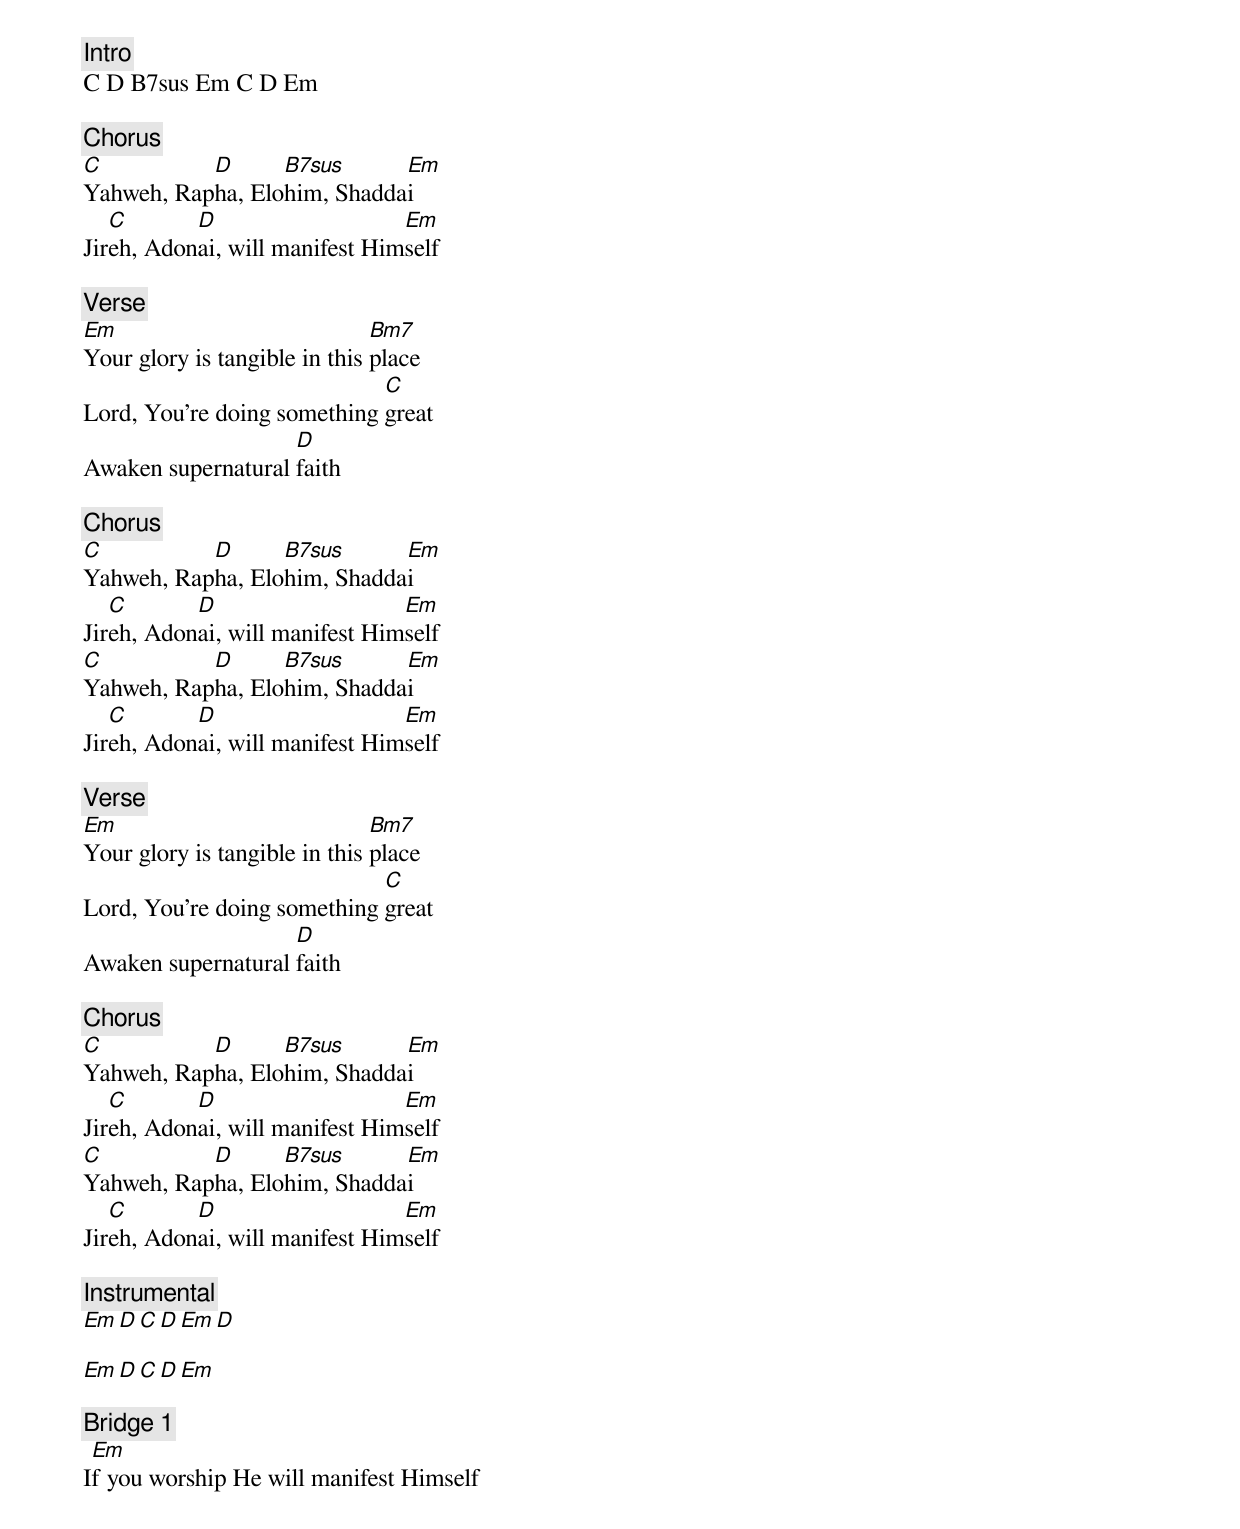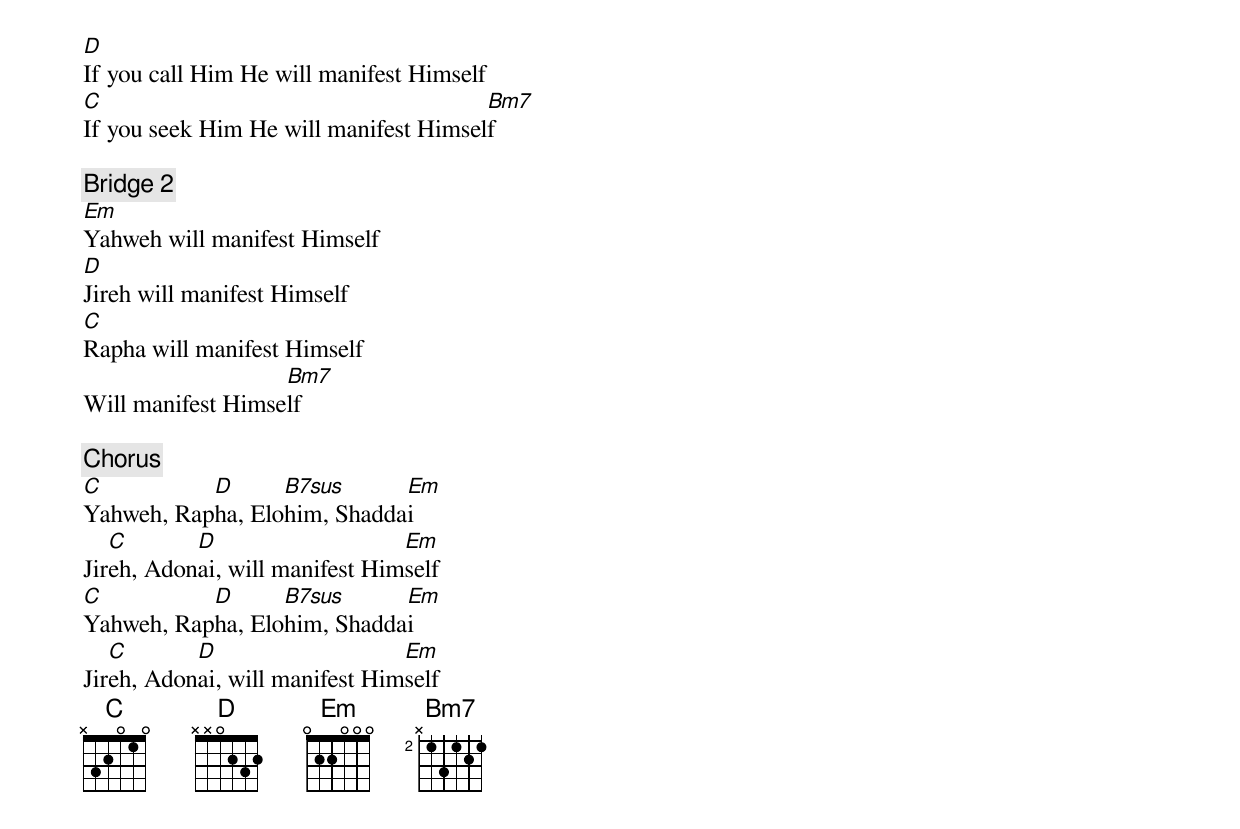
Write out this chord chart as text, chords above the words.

[Intro]
C D B7sus Em C D Em

[Chorus]
C          D      B7sus      Em
Yahweh, Rapha, Elohim, Shaddai
   C       D                    Em
Jireh, Adonai, will manifest Himself

[Verse]
Em                             Bm7
Your glory is tangible in this place
                             C
Lord, You’re doing something great
                    D
Awaken supernatural faith

[Chorus]
C          D      B7sus      Em
Yahweh, Rapha, Elohim, Shaddai
   C       D                    Em
Jireh, Adonai, will manifest Himself
C          D      B7sus      Em
Yahweh, Rapha, Elohim, Shaddai
   C       D                    Em
Jireh, Adonai, will manifest Himself

[Verse]
Em                             Bm7
Your glory is tangible in this place
                             C
Lord, You’re doing something great
                    D
Awaken supernatural faith

[Chorus]
C          D      B7sus      Em
Yahweh, Rapha, Elohim, Shaddai
   C       D                    Em
Jireh, Adonai, will manifest Himself
C          D      B7sus      Em
Yahweh, Rapha, Elohim, Shaddai
   C       D                    Em
Jireh, Adonai, will manifest Himself

[Instrumental]
Em   D   C   D Em D

Em   D   C   D    Em

[Bridge 1]
 Em
If you worship He will manifest Himself
D
If you call Him He will manifest Himself
C                                      Bm7
If you seek Him He will manifest Himself

[Bridge 2]
Em
Yahweh will manifest Himself
D
Jireh will manifest Himself
C
Rapha will manifest Himself
                   Bm7
Will manifest Himself

[Chorus]
C          D      B7sus      Em
Yahweh, Rapha, Elohim, Shaddai
   C       D                    Em
Jireh, Adonai, will manifest Himself
C          D      B7sus      Em
Yahweh, Rapha, Elohim, Shaddai
   C       D                    Em
Jireh, Adonai, will manifest Himself
